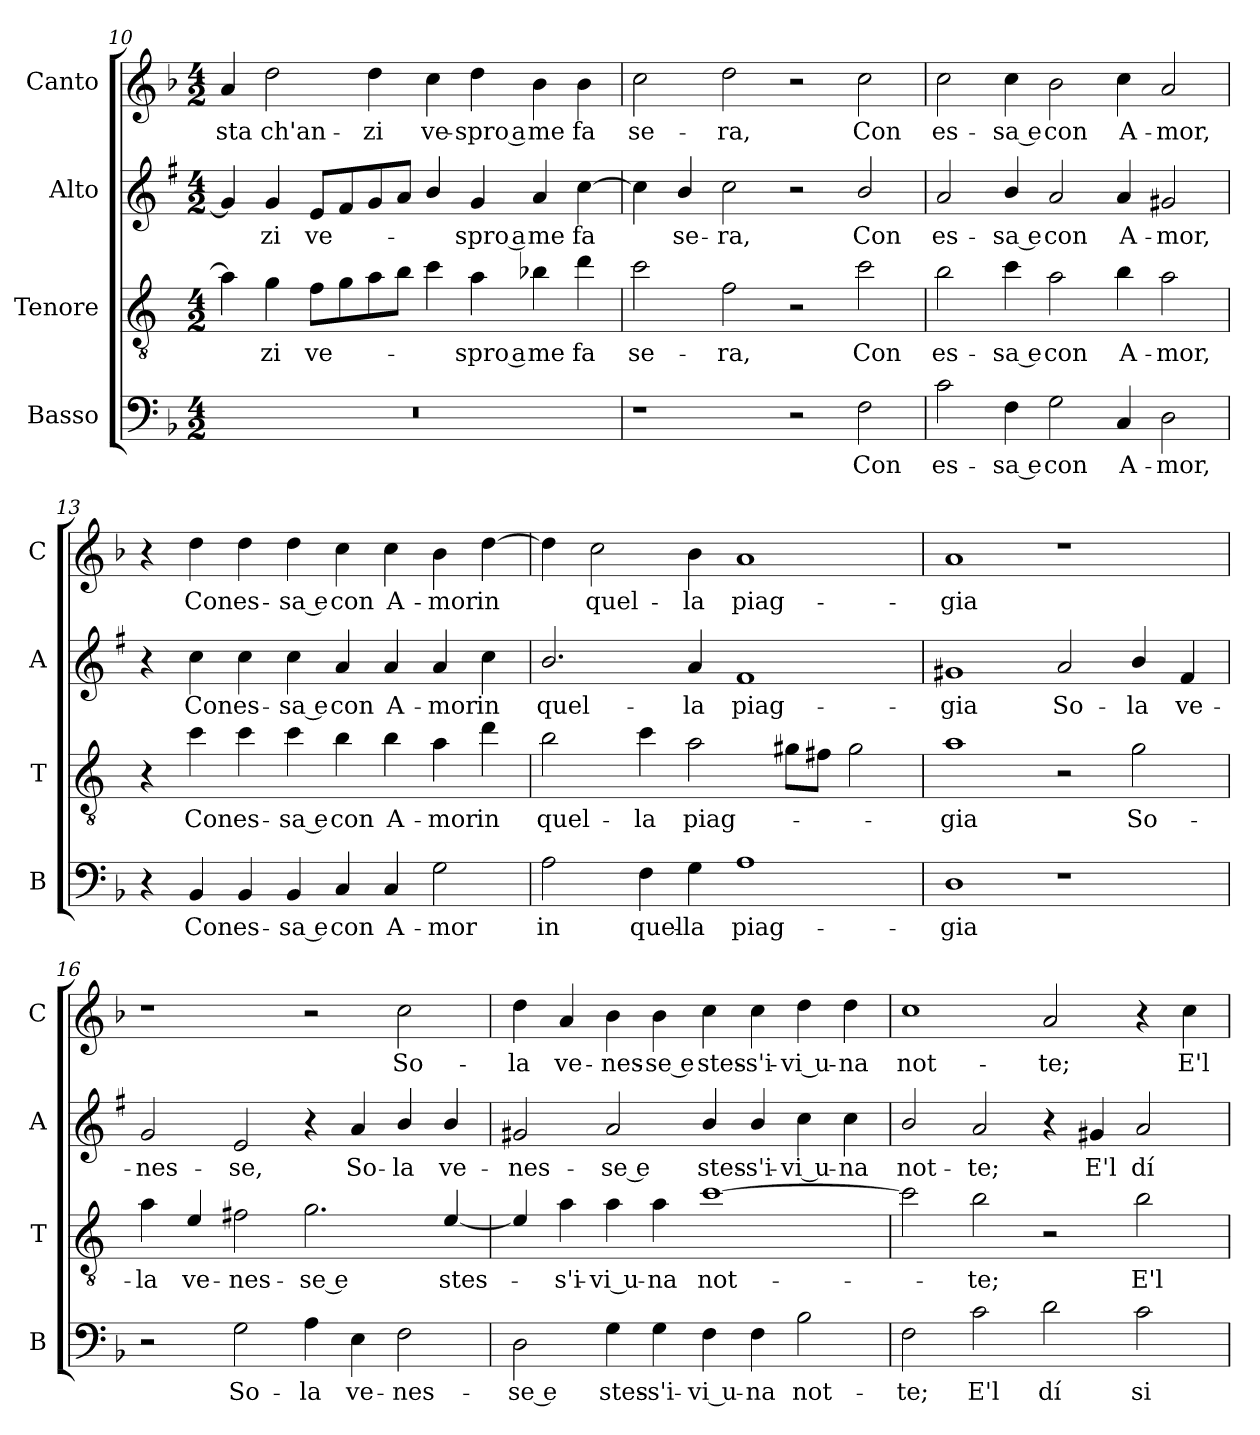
**kern	**text	**kern	**text	**kern	**text	**kern	**text
*part4	*part4	*part3	*part3	*part2	*part2	*part1	*part1
*staff4	*staff4	*staff3	*staff3	*staff2	*staff2	*staff1	*staff1
*I"Basso	*	*I"Tenore	*	*I"Alto	*	*I"Canto	*
*I'B	*	*I'T	*	*I'A	*	*I'C	*
*clefF4	*	*clefGv2	*	*clefG2	*	*clefG2	*
*	*	*ITrd4c7	*	*ITrd1c2	*	*	*
*k[b-]	*	*k[b-]	*	*k[b-]	*	*k[b-]	*
*F:	*	*F:	*	*F:	*	*F:	*
*M4/2	*	*M4/2	*	*M4/2	*	*M4/2	*
=10	=10	=10	=10	=10	=10	=10	=10
!	!	!	!	!	!	!	!LO:LY:b
0r	.	4d\]	.	4f/]	.	4a/	-sta
!	!	!	!LO:LY:b	!	!LO:LY:b	!	!LO:LY:b
.	.	4c\	-zi	4f/	-zi	2dd\	ch'an-
!	!	!	!LO:LY:b	!	!LO:LY:b	!	!
.	.	8B-\L	ve-	8d/L	ve-	.	.
.	.	8c\	.	8e/	.	.	.
!	!	!	!	!	!	!	!LO:LY:b
.	.	8d\	.	8f/	.	4dd\	-zi
.	.	8e\J	.	8g/J	.	.	.
!	!	!	!	!	!	!	!LO:LY:b
.	.	4f\	.	4a/	.	4cc\	ve-
!	!	!	!LO:LY:b	!	!LO:LY:b	!	!LO:LY:b
.	.	4d\	-spro a	4f/	-spro a	4dd\	-spro a
!	!	!	!LO:LY:b	!	!LO:LY:b	!	!LO:LY:b
.	.	4e-X\	me	4g/	me	4b-\	me
!	!	!	!LO:LY:b	!	!LO:LY:b	!	!LO:LY:b
.	.	4g\	fa	[4b-\	fa	4b-\	fa
!!LO:LB:g=z
=11	=11	=11	=11	=11	=11	=11	=11
!	!	!	!LO:LY:b	!	!	!	!LO:LY:b
1r	.	2f\	se-	4b-\]	.	2cc\	se-
!	!	!	!	!	!LO:LY:b	!	!
.	.	.	.	4a/	se-	.	.
!	!	!	!LO:LY:b	!	!LO:LY:b	!	!LO:LY:b
.	.	2B-\	-ra,	2b-\	-ra,	2dd\	-ra,
2r	.	2r	.	2r	.	2r	.
!	!LO:LY:b	!	!LO:LY:b	!	!LO:LY:b	!	!LO:LY:b
2F\	Con	2f\	Con	2a/	Con	2cc\	Con
=12	=12	=12	=12	=12	=12	=12	=12
!	!LO:LY:b	!	!LO:LY:b	!	!LO:LY:b	!	!LO:LY:b
2c\	es-	2e\	es-	2g/	es-	2cc\	es-
!	!LO:LY:b	!	!LO:LY:b	!	!LO:LY:b	!	!LO:LY:b
4F\	-sa e	4f\	-sa e	4a/	-sa e	4cc\	-sa e
!	!LO:LY:b	!	!LO:LY:b	!	!LO:LY:b	!	!LO:LY:b
2G\	con	2d\	con	2g/	con	2b-\	con
!	!LO:LY:b	!	!LO:LY:b	!	!LO:LY:b	!	!LO:LY:b
4C/	A-	4e\	A-	4g/	A-	4cc\	A-
!	!LO:LY:b	!	!LO:LY:b	!	!LO:LY:b	!	!LO:LY:b
2D\	-mor,	2d\	-mor,	2f#X/	-mor,	2a/	-mor,
=13	=13	=13	=13	=13	=13	=13	=13
4r	.	4r	.	4r	.	4r	.
!	!LO:LY:b	!	!LO:LY:b	!	!LO:LY:b	!	!LO:LY:b
4BB-/	Con	4f\	Con	4b-\	Con	4dd\	Con
!	!LO:LY:b	!	!LO:LY:b	!	!LO:LY:b	!	!LO:LY:b
4BB-/	es-	4f\	es-	4b-\	es-	4dd\	es-
!	!LO:LY:b	!	!LO:LY:b	!	!LO:LY:b	!	!LO:LY:b
4BB-/	-sa e	4f\	-sa e	4b-\	-sa e	4dd\	-sa e
!	!LO:LY:b	!	!LO:LY:b	!	!LO:LY:b	!	!LO:LY:b
4C/	con	4e\	con	4g/	con	4cc\	con
!	!LO:LY:b	!	!LO:LY:b	!	!LO:LY:b	!	!LO:LY:b
4C/	A-	4e\	A-	4g/	A-	4cc\	A-
!	!LO:LY:b	!	!LO:LY:b	!	!LO:LY:b	!	!LO:LY:b
2G\	-mor	4d\	-mor	4g/	-mor	4b-\	-mor
!	!	!	!LO:LY:b	!	!LO:LY:b	!	!LO:LY:b
.	.	4g\	in	4b-\	in	[4dd\	in
=14	=14	=14	=14	=14	=14	=14	=14
!	!LO:LY:b	!	!LO:LY:b	!	!LO:LY:b	!	!
2A\	in	2e\	quel-	2.a/	quel-	4dd\]	.
!	!	!	!	!	!	!	!LO:LY:b
.	.	.	.	.	.	2cc\	quel-
!	!LO:LY:b	!	!LO:LY:b	!	!	!	!
4F\	quel-	4f\	-la	.	.	.	.
!	!LO:LY:b	!	!LO:LY:b	!	!LO:LY:b	!	!LO:LY:b
4G\	-la	2d\	piag-	4g/	-la	4b-\	-la
!	!LO:LY:b	!	!	!	!LO:LY:b	!	!LO:LY:b
1A	piag-	.	.	1e	piag-	1a	piag-
.	.	8c#X\L	.	.	.	.	.
.	.	8Bn\J	.	.	.	.	.
.	.	2c#\	.	.	.	.	.
!!LO:PB:g=z
=15	=15	=15	=15	=15	=15	=15	=15
!	!LO:LY:b	!	!LO:LY:b	!	!LO:LY:b	!	!LO:LY:b
1D	-gia	1d	-gia	1f#X	-gia	1a	-gia
!	!	!	!	!	!LO:LY:b	!	!
1r	.	2r	.	2g/	So-	1r	.
!	!	!	!LO:LY:b	!	!LO:LY:b	!	!
.	.	2c\	So-	4a/	-la	.	.
!	!	!	!	!	!LO:LY:b	!	!
.	.	.	.	4e/	ve-	.	.
=16	=16	=16	=16	=16	=16	=16	=16
!	!	!	!LO:LY:b	!	!LO:LY:b	!	!
2r	.	4d\	-la	2f/	-nes-	1r	.
!	!	!	!LO:LY:b	!	!	!	!
.	.	4A/	ve-	.	.	.	.
!	!LO:LY:b	!	!LO:LY:b	!	!LO:LY:b	!	!
2G\	So-	2Bn\	-nes-	2d/	-se,	.	.
!	!LO:LY:b	!	!LO:LY:b	!	!	!	!
4A\	-la	2.c\	-se e	4r	.	2r	.
!	!LO:LY:b	!	!	!	!LO:LY:b	!	!
4E\	ve-	.	.	4g/	So-	.	.
!	!LO:LY:b	!	!	!	!LO:LY:b	!	!LO:LY:b
2F\	-nes-	.	.	4a/	-la	2cc\	So-
!	!	!	!LO:LY:b	!	!LO:LY:b	!	!
.	.	[4A/	stes-	4a/	ve-	.	.
=17	=17	=17	=17	=17	=17	=17	=17
!	!LO:LY:b	!	!	!	!LO:LY:b	!	!LO:LY:b
2D\	-se e	4A/]	.	2f#X/	-nes-	4dd\	-la
!	!	!	!LO:LY:b	!	!	!	!LO:LY:b
.	.	4d\	-s'i-	.	.	4a/	ve-
!	!LO:LY:b	!	!LO:LY:b	!	!LO:LY:b	!	!LO:LY:b
4G\	stes-	4d\	-vi u-	2g/	-se e	4b-\	-nes-
!	!LO:LY:b	!	!LO:LY:b	!	!	!	!LO:LY:b
4G\	-s'i-	4d\	-na	.	.	4b-\	-se e
!	!LO:LY:b	!	!LO:LY:b	!	!LO:LY:b	!	!LO:LY:b
4F\	-vi u-	[1f	not-	4a/	stes-	4cc\	stes-
!	!LO:LY:b	!	!	!	!LO:LY:b	!	!LO:LY:b
4F\	-na	.	.	4a/	-s'i-	4cc\	-s'i-
!	!LO:LY:b	!	!	!	!LO:LY:b	!	!LO:LY:b
2B-\	not-	.	.	4b-\	-vi u-	4dd\	-vi u-
!	!	!	!	!	!LO:LY:b	!	!LO:LY:b
.	.	.	.	4b-\	-na	4dd\	-na
=18	=18	=18	=18	=18	=18	=18	=18
!	!LO:LY:b	!	!	!	!LO:LY:b	!	!LO:LY:b
2F\	-te;	2f\]	.	2a/	not-	1cc	not-
!	!LO:LY:b	!	!LO:LY:b	!	!LO:LY:b	!	!
2c\	E'l	2e\	-te;	2g/	-te;	.	.
!	!LO:LY:b	!	!	!	!	!	!LO:LY:b
2d\	dí	2r	.	4r	.	2a/	-te;
!	!	!	!	!	!LO:LY:b	!	!
.	.	.	.	4f#X/	E'l	.	.
!	!LO:LY:b	!	!LO:LY:b	!	!LO:LY:b	!	!
2c\	si	2e\	E'l	2g/	dí	4r	.
!	!	!	!	!	!	!	!LO:LY:b
.	.	.	.	.	.	4cc\	E'l
=	=	=	=	=	=	=	=
*-	*-	*-	*-	*-	*-	*-	*-
